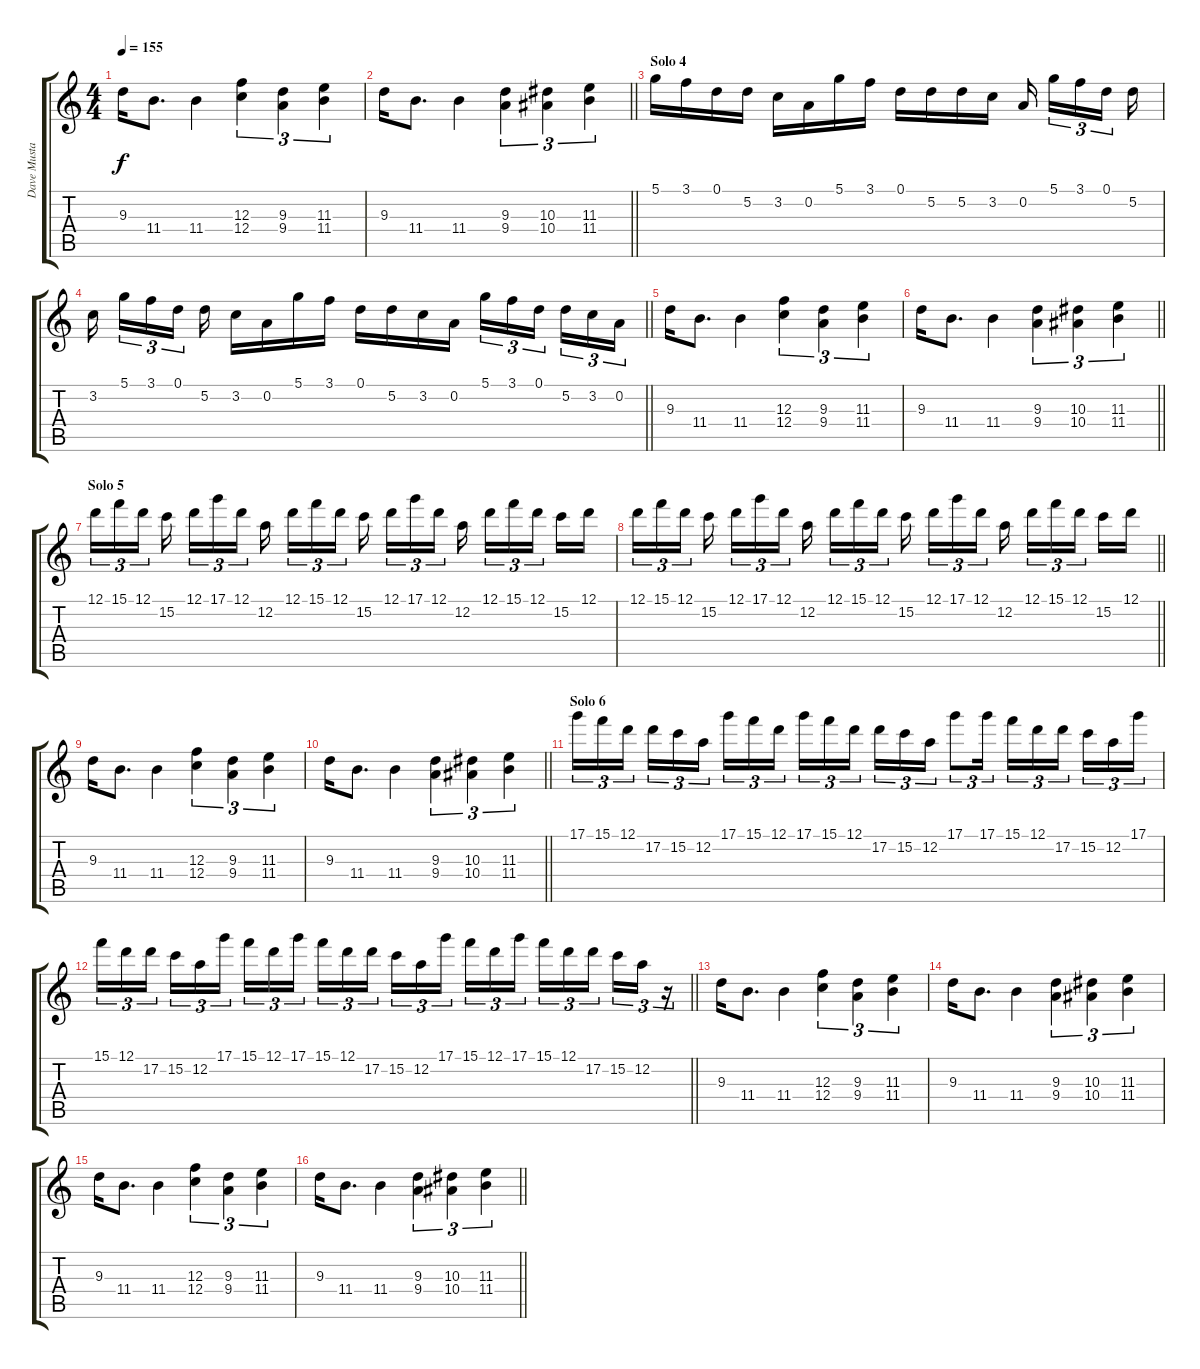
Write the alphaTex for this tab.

\track ("Dave Mustaine" "Dave Musta") {instrument distortionguitar}
\staff {score tabs}
\tuning (D4 A3 F3 C3 G2 D2) {hide}
\ts (4 4)
\tempo 155
\clef g2
\ks c
9.3.16{dy f} 11.4.8{d} 11.4.4 (12.3 12.4).4{tu (3 2)} (9.3 9.4).4{tu (3 2)} (11.3 11.4).4{tu (3 2)} |
\barLineRight lightlight
9.3.16 11.4.8{d} 11.4.4 (9.3 9.4).4{tu (3 2)} (10.3 10.4).4{tu (3 2)} (11.3 11.4).4{tu (3 2)} |
\section ("" "Solo 4")
5.1.16 3.1.16 0.1.16 5.2.16 3.2.16 0.2.16 5.1.16 3.1.16 0.1.16 5.2.16 5.2.16 3.2.16 0.2.16{beam splitsecondary} 5.1.16{tu (3 2)} 3.1.16{tu (3 2)} 0.1.16{tu (3 2) beam splitsecondary} 5.2.16 |
\barLineRight lightlight
3.2.16{beam splitsecondary} 5.1.16{tu (3 2)} 3.1.16{tu (3 2)} 0.1.16{tu (3 2) beam splitsecondary} 5.2.16 3.2.16 0.2.16 5.1.16 3.1.16 0.1.16 5.2.16 3.2.16 0.2.16 5.1.16{tu (3 2)} 3.1.16{tu (3 2)} 0.1.16{tu (3 2) beam splitsecondary} 5.2.16{tu (3 2)} 3.2.16{tu (3 2)} 0.2.16{tu (3 2)} |
9.3.16 11.4.8{d} 11.4.4 (12.3 12.4).4{tu (3 2)} (9.3 9.4).4{tu (3 2)} (11.3 11.4).4{tu (3 2)} |
\barLineRight lightlight
9.3.16 11.4.8{d} 11.4.4 (9.3 9.4).4{tu (3 2)} (10.3 10.4).4{tu (3 2)} (11.3 11.4).4{tu (3 2)} |
\section ("" "Solo 5")
12.1.16{tu (3 2)} 15.1.16{tu (3 2)} 12.1.16{tu (3 2) beam splitsecondary} 15.2.16{beam splitsecondary} 12.1.16{tu (3 2)} 17.1.16{tu (3 2)} 12.1.16{tu (3 2) beam splitsecondary} 12.2.16{beam splitsecondary} 12.1.16{tu (3 2)} 15.1.16{tu (3 2)} 12.1.16{tu (3 2)} 15.2.16{beam splitsecondary} 12.1.16{tu (3 2)} 17.1.16{tu (3 2)} 12.1.16{tu (3 2) beam splitsecondary} 12.2.16 12.1.16{tu (3 2)} 15.1.16{tu (3 2)} 12.1.16{tu (3 2) beam splitsecondary} 15.2.16 12.1.16 |
\barLineRight lightlight
12.1.16{tu (3 2)} 15.1.16{tu (3 2)} 12.1.16{tu (3 2) beam splitsecondary} 15.2.16{beam splitsecondary} 12.1.16{tu (3 2)} 17.1.16{tu (3 2)} 12.1.16{tu (3 2) beam splitsecondary} 12.2.16{beam splitsecondary} 12.1.16{tu (3 2)} 15.1.16{tu (3 2)} 12.1.16{tu (3 2)} 15.2.16{beam splitsecondary} 12.1.16{tu (3 2)} 17.1.16{tu (3 2)} 12.1.16{tu (3 2) beam splitsecondary} 12.2.16 12.1.16{tu (3 2)} 15.1.16{tu (3 2)} 12.1.16{tu (3 2) beam splitsecondary} 15.2.16 12.1.16 |
9.3.16 11.4.8{d} 11.4.4 (12.3 12.4).4{tu (3 2)} (9.3 9.4).4{tu (3 2)} (11.3 11.4).4{tu (3 2)} |
\barLineRight lightlight
9.3.16 11.4.8{d} 11.4.4 (9.3 9.4).4{tu (3 2)} (10.3 10.4).4{tu (3 2)} (11.3 11.4).4{tu (3 2)} |
\section ("" "Solo 6")
17.1.16{tu (3 2)} 15.1.16{tu (3 2)} 12.1.16{tu (3 2) beam splitsecondary} 17.2.16{tu (3 2)} 15.2.16{tu (3 2)} 12.2.16{tu (3 2)} 17.1.16{tu (3 2)} 15.1.16{tu (3 2)} 12.1.16{tu (3 2) beam splitsecondary} 17.1.16{tu (3 2)} 15.1.16{tu (3 2)} 12.1.16{tu (3 2)} 17.2.16{tu (3 2)} 15.2.16{tu (3 2)} 12.2.16{tu (3 2)} 17.1.8{tu (3 2)} 17.1.16{tu (3 2)} 15.1.16{tu (3 2)} 12.1.16{tu (3 2)} 17.2.16{tu (3 2) beam splitsecondary} 15.2.16{tu (3 2)} 12.2.16{tu (3 2)} 17.1.16{tu (3 2)} |
\barLineRight lightlight
15.1.16{tu (3 2)} 12.1.16{tu (3 2)} 17.2.16{tu (3 2) beam splitsecondary} 15.2.16{tu (3 2)} 12.2.16{tu (3 2)} 17.1.16{tu (3 2)} 15.1.16{tu (3 2)} 12.1.16{tu (3 2)} 17.1.16{tu (3 2) beam splitsecondary} 15.1.16{tu (3 2)} 12.1.16{tu (3 2)} 17.2.16{tu (3 2)} 15.2.16{tu (3 2)} 12.2.16{tu (3 2)} 17.1.16{tu (3 2) beam splitsecondary} 15.1.16{tu (3 2)} 12.1.16{tu (3 2)} 17.1.16{tu (3 2)} 15.1.16{tu (3 2)} 12.1.16{tu (3 2)} 17.2.16{tu (3 2) beam splitsecondary} 15.2.16{tu (3 2)} 12.2.16{tu (3 2)} r.16{tu (3 2)} |
9.3.16 11.4.8{d} 11.4.4 (12.3 12.4).4{tu (3 2)} (9.3 9.4).4{tu (3 2)} (11.3 11.4).4{tu (3 2)} |
9.3.16 11.4.8{d} 11.4.4 (9.3 9.4).4{tu (3 2)} (10.3 10.4).4{tu (3 2)} (11.3 11.4).4{tu (3 2)} |
9.3.16 11.4.8{d} 11.4.4 (12.3 12.4).4{tu (3 2)} (9.3 9.4).4{tu (3 2)} (11.3 11.4).4{tu (3 2)} |
\barLineRight lightlight
9.3.16 11.4.8{d} 11.4.4 (9.3 9.4).4{tu (3 2)} (10.3 10.4).4{tu (3 2)} (11.3 11.4).4{tu (3 2)}
